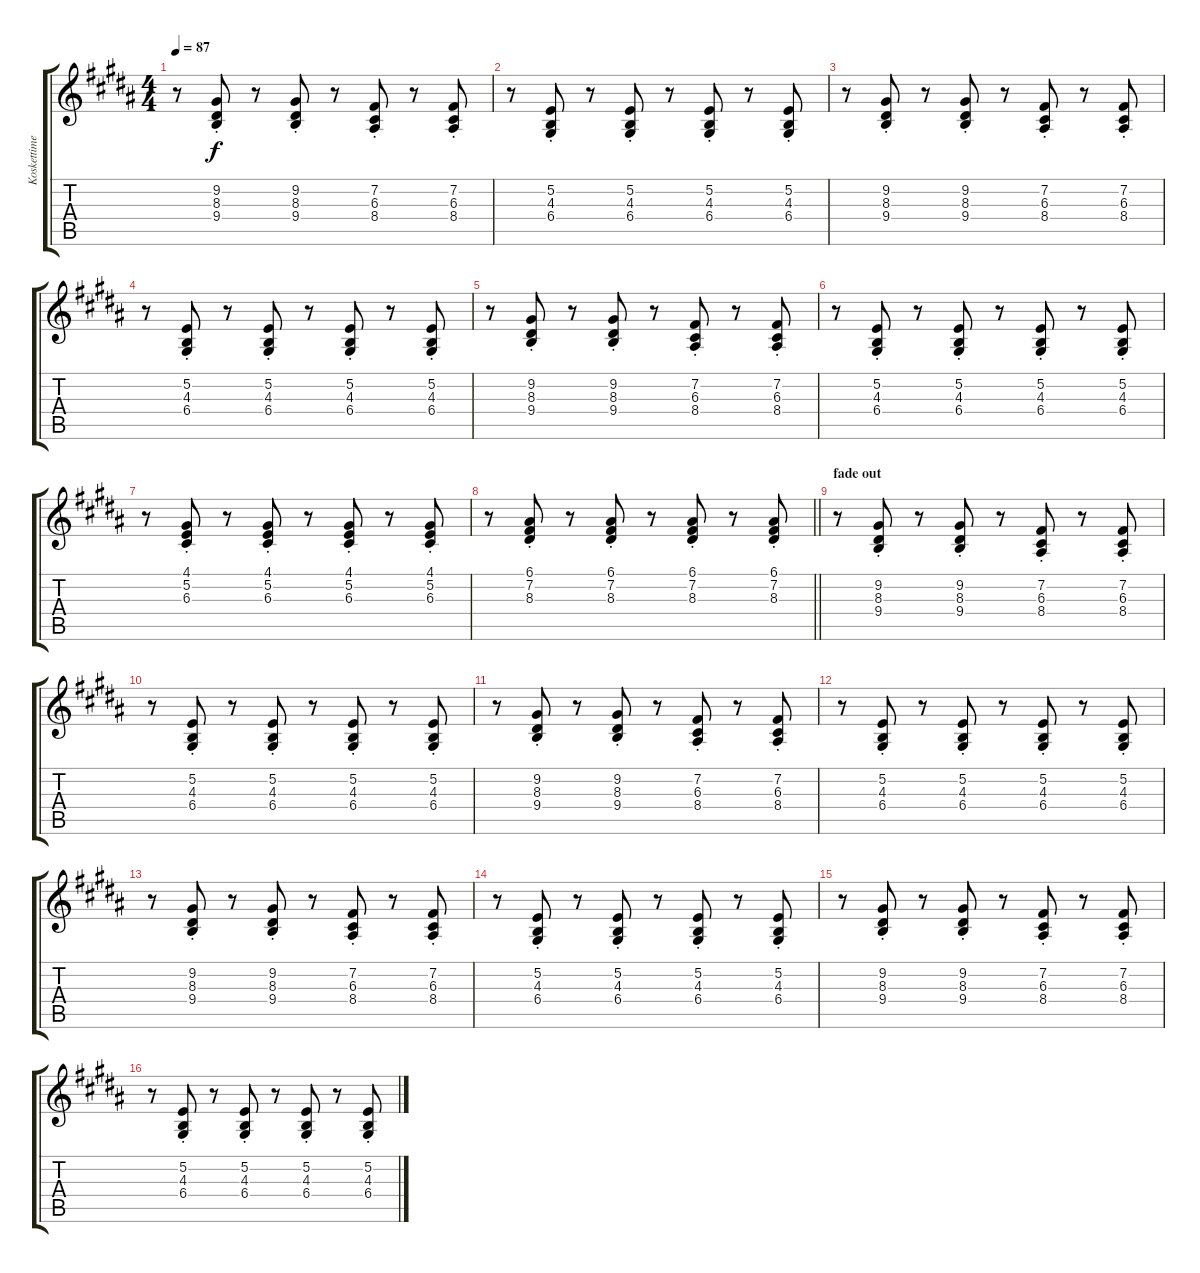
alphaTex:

\track ("Koskettimet" "Koskettime") {instrument electricpiano1}
\staff {score tabs}
\tuning (E4 B3 G3 D3 A2 E2) {hide}
\ts (4 4)
\tempo 87
\clef g2
\ks g#minor
r.8{dy f} (9.2{st} 8.3{st} 9.4{st}).8 r.8 (9.2{st} 8.3{st} 9.4{st}).8 r.8 (7.2{st} 6.3{st} 8.4{st}).8 r.8 (7.2{st} 6.3{st} 8.4{st}).8 |
r.8 (5.2{st} 4.3{st} 6.4{st}).8 r.8 (5.2{st} 4.3{st} 6.4{st}).8 r.8 (5.2{st} 4.3{st} 6.4{st}).8 r.8 (5.2{st} 4.3{st} 6.4{st}).8 |
r.8 (9.2{st} 8.3{st} 9.4{st}).8 r.8 (9.2{st} 8.3{st} 9.4{st}).8 r.8 (7.2{st} 6.3{st} 8.4{st}).8 r.8 (7.2{st} 6.3{st} 8.4{st}).8 |
r.8 (5.2{st} 4.3{st} 6.4{st}).8 r.8 (5.2{st} 4.3{st} 6.4{st}).8 r.8 (5.2{st} 4.3{st} 6.4{st}).8 r.8 (5.2{st} 4.3{st} 6.4{st}).8 |
r.8 (9.2{st} 8.3{st} 9.4{st}).8 r.8 (9.2{st} 8.3{st} 9.4{st}).8 r.8 (7.2{st} 6.3{st} 8.4{st}).8 r.8 (7.2{st} 6.3{st} 8.4{st}).8 |
r.8 (5.2{st} 4.3{st} 6.4{st}).8 r.8 (5.2{st} 4.3{st} 6.4{st}).8 r.8 (5.2{st} 4.3{st} 6.4{st}).8 r.8 (5.2{st} 4.3{st} 6.4{st}).8 |
r.8 (4.1{st} 5.2{st} 6.3{st}).8 r.8 (4.1{st} 5.2{st} 6.3{st}).8 r.8 (4.1{st} 5.2{st} 6.3{st}).8 r.8 (4.1{st} 5.2{st} 6.3{st}).8 |
\barLineRight lightlight
r.8 (6.1{st} 7.2{st} 8.3{st}).8 r.8 (6.1{st} 7.2{st} 8.3{st}).8 r.8 (6.1{st} 7.2{st} 8.3{st}).8 r.8 (6.1{st} 7.2{st} 8.3{st}).8 |
\section ("" "fade out")
r.8{volume 6} (9.2{st} 8.3{st} 9.4{st}).8 r.8 (9.2{st} 8.3{st} 9.4{st}).8 r.8 (7.2{st} 6.3{st} 8.4{st}).8 r.8 (7.2{st} 6.3{st} 8.4{st}).8 |
r.8 (5.2{st} 4.3{st} 6.4{st}).8 r.8 (5.2{st} 4.3{st} 6.4{st}).8 r.8 (5.2{st} 4.3{st} 6.4{st}).8 r.8 (5.2{st} 4.3{st} 6.4{st}).8 |
r.8 (9.2{st} 8.3{st} 9.4{st}).8 r.8 (9.2{st} 8.3{st} 9.4{st}).8 r.8 (7.2{st} 6.3{st} 8.4{st}).8 r.8 (7.2{st} 6.3{st} 8.4{st}).8 |
r.8 (5.2{st} 4.3{st} 6.4{st}).8 r.8 (5.2{st} 4.3{st} 6.4{st}).8 r.8 (5.2{st} 4.3{st} 6.4{st}).8 r.8 (5.2{st} 4.3{st} 6.4{st}).8 |
r.8 (9.2{st} 8.3{st} 9.4{st}).8{volume 0} r.8 (9.2{st} 8.3{st} 9.4{st}).8 r.8 (7.2{st} 6.3{st} 8.4{st}).8 r.8 (7.2{st} 6.3{st} 8.4{st}).8 |
r.8 (5.2{st} 4.3{st} 6.4{st}).8 r.8 (5.2{st} 4.3{st} 6.4{st}).8 r.8 (5.2{st} 4.3{st} 6.4{st}).8 r.8 (5.2{st} 4.3{st} 6.4{st}).8 |
r.8 (9.2{st} 8.3{st} 9.4{st}).8 r.8 (9.2{st} 8.3{st} 9.4{st}).8 r.8 (7.2{st} 6.3{st} 8.4{st}).8 r.8 (7.2{st} 6.3{st} 8.4{st}).8 |
r.8 (5.2{st} 4.3{st} 6.4{st}).8 r.8 (5.2{st} 4.3{st} 6.4{st}).8 r.8 (5.2{st} 4.3{st} 6.4{st}).8 r.8 (5.2{st} 4.3{st} 6.4{st}).8
